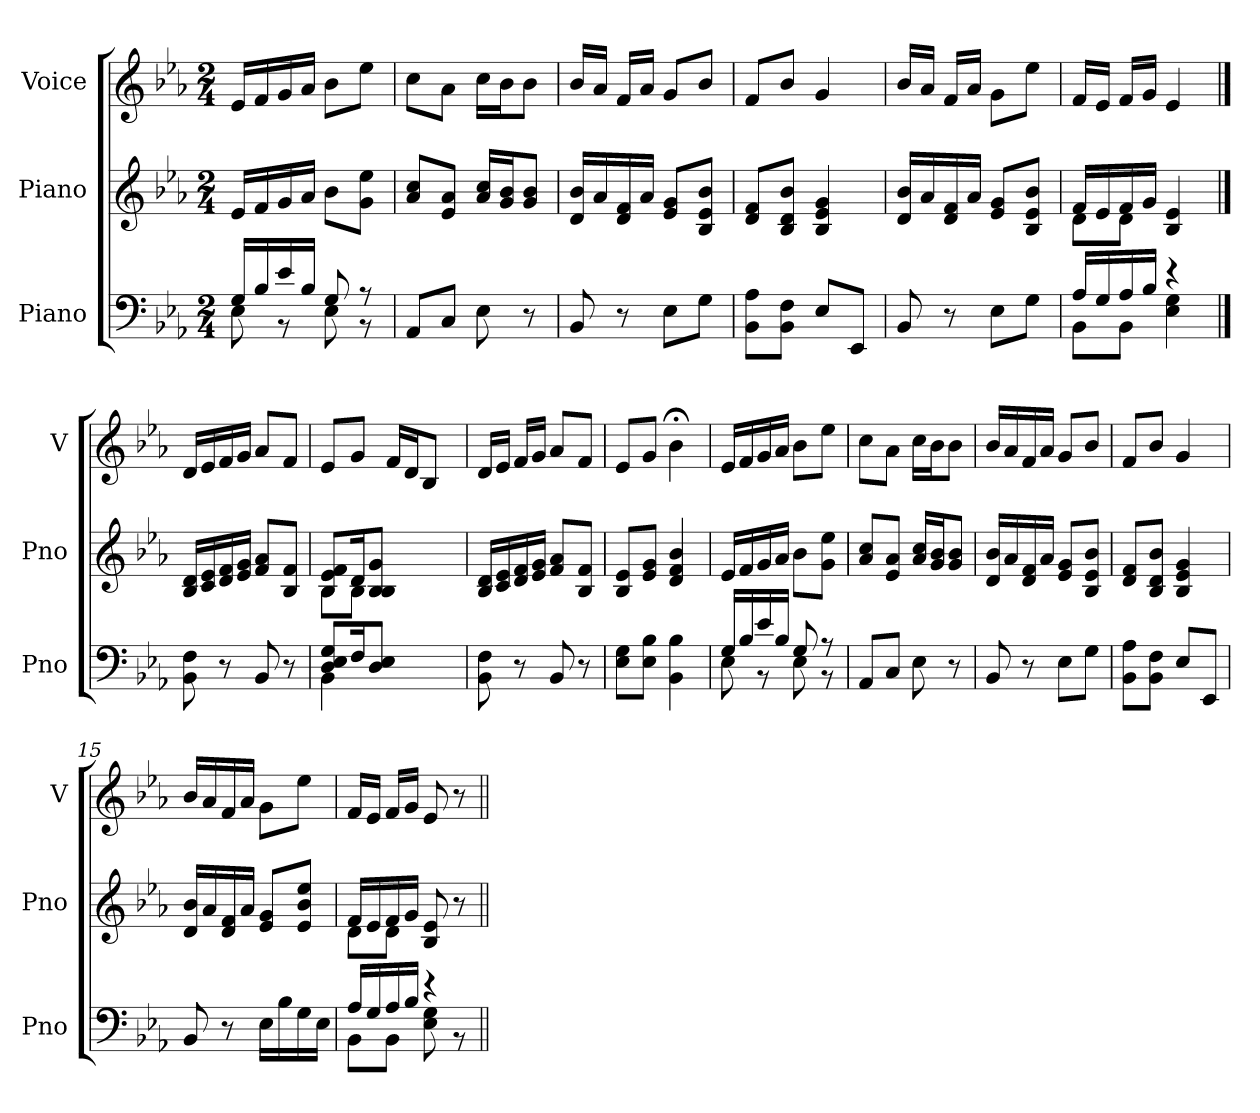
**kern	**kern	**kern
*part3	*part2	*part1
*staff3	*staff2	*staff1
*I"Piano	*I"Piano	*I"Voice
*I'Pno	*I'Pno	*I'V
*clefF4	*clefG2	*clefG2
*k[b-e-a-]	*k[b-e-a-]	*k[b-e-a-]
*M2/4	*M2/4	*M2/4
*MM60	*MM60	*MM60
=1	=1	=1
*^	*	*
16G/LL	8E-\	16e-/LL	16e-/LL
16B-/	.	16f/	16f/
16e-/	8r	16g/	16g/
16B-/JJ	.	16a-/JJ	16a-/JJ
8G/	8E-\	8b-\L	8b-\L
8r	8r	8g\ 8ee-\J	8ee-\J
*v	*v	*	*
=2	=2	=2
8AA-/L	8a-/ 8cc/L	8cc\L
8C/J	8e-/ 8a-/J	8a-\J
8E-\	16a-/ 16cc/LL	16cc\LL
.	16g/ 16b-/J	16b-\J
8r	8g/ 8b-/J	8b-\J
=3	=3	=3
8BB-/	16d/ 16b-/LL	16b-/LL
.	16a-/	16a-/JJ
8r	16d/ 16f/	16f/LL
.	16a-/JJ	16a-/JJ
8E-\L	8e-/ 8g/L	8g/L
8G\J	8B-/ 8e-/ 8b-/J	8b-/J
=4	=4	=4
8BB-\ 8A-\L	8d/ 8f/L	8f/L
8BB-\ 8F\J	8B-/ 8d/ 8b-/J	8b-/J
8E-/L	4B-/ 4e-/ 4g/	4g/
8EE-/J	.	.
=5	=5	=5
8BB-/	16d/ 16b-/LL	16b-/LL
.	16a-/	16a-/JJ
8r	16d/ 16f/	16f/LL
.	16a-/JJ	16a-/JJ
8E-\L	8e-/ 8g/L	8g\L
8G\J	8B-/ 8e-/ 8b-/J	8ee-\J
=6	=6	=6
*^	*^	*
16A-/LL	8BB-\L	16f/LL	8d\L	16f/LL
16G/	.	16e-/	.	16e-/JJ
16A-/	8BB-\J	16f/	8d\J	16f/LL
16B-/JJ	.	16g/JJ	.	16g/JJ
4r	4E-\ 4G\	4B-/ 4e-/	4ryy	4e-/
*v	*v	*	*	*
*	*v	*v	*
==7	==7	==7
8BB-\ 8F\	16B-/ 16d/LL	16d/LL
.	16c/ 16e-/	16e-/
8r	16d/ 16f/	16f/
.	16e-/ 16g/JJ	16g/JJ
8BB-/	8f/ 8a-/L	8a-/L
8r	8B-/ 8f/J	8f/J
!!LO:LB:g=z
=8	=8	=8
*^	*^	*
8D/ 8E-/ 8G/L	4BB-\	8B-/ 8e-/ 8f/L	8B-\L	8e-/L
16F/K	.	16d/K	8B-\J	8g/J
8D/ 8E-/J	.	8B-/ 8B-/ 8g/J	.	.
.	4ryy	.	4ryy	16f/LL
4ryy	.	4ryy	.	16d/J
.	.	.	.	8B-/J
.	16ryy	.	16ryy	16ryy
*v	*v	*	*	*
*	*v	*v	*
=9	=9	=9
8BB-\ 8F\	16B-/ 16d/LL	16d/LL
.	16c/ 16e-/	16e-/JJ
8r	16d/ 16f/	16f/LL
.	16e-/ 16g/JJ	16g/JJ
8BB-/	8f/ 8a-/L	8a-/L
8r	8B-/ 8f/J	8f/J
=10	=10	=10
8E-\ 8G\L	8B-/ 8e-/L	8e-/L
8E-\ 8B-\J	8e-/ 8g/J	8g/J
4BB-\ 4B-\	4d/ 4f/ 4b-/	4b-;\
=11	=11	=11
*^	*	*
16G/LL	8E-\	16e-/LL	16e-/LL
16B-/	.	16f/	16f/
16e-/	8r	16g/	16g/
16B-/JJ	.	16a-/JJ	16a-/JJ
8G/	8E-\	8b-\L	8b-\L
8r	8r	8g\ 8ee-\J	8ee-\J
*v	*v	*	*
=12	=12	=12
8AA-/L	8a-/ 8cc/L	8cc\L
8C/J	8e-/ 8a-/J	8a-\J
8E-\	16a-/ 16cc/LL	16cc\LL
.	16g/ 16b-/J	16b-\J
8r	8g/ 8b-/J	8b-\J
=13	=13	=13
8BB-/	16d/ 16b-/LL	16b-/LL
.	16a-/	16a-/
8r	16d/ 16f/	16f/
.	16a-/JJ	16a-/JJ
8E-\L	8e-/ 8g/L	8g/L
8G\J	8B-/ 8e-/ 8b-/J	8b-/J
=14	=14	=14
8BB-\ 8A-\L	8d/ 8f/L	8f/L
8BB-\ 8F\J	8B-/ 8d/ 8b-/J	8b-/J
8E-/L	4B-/ 4e-/ 4g/	4g/
8EE-/J	.	.
!!LO:LB:g=z
=15	=15	=15
8BB-/	16d/ 16b-/LL	16b-/LL
.	16a-/	16a-/
8r	16d/ 16f/	16f/
.	16a-/JJ	16a-/JJ
16E-\LL	8e-/ 8g/L	8g\L
16B-\	.	.
16G\	8e-/ 8b-/ 8ee-/J	8ee-\J
16E-\JJ	.	.
=16	=16	=16
*^	*^	*
16A-/LL	8BB-\L	16f/LL	8d\L	16f/LL
16G/	.	16e-/	.	16e-/JJ
16A-/	8BB-\J	16f/	8d\J	16f/LL
16B-/JJ	.	16g/JJ	.	16g/JJ
4r	8E-\ 8G\	8B-/ 8e-/	4ryy	8e-/
.	8r	8r	.	8r
*v	*v	*	*	*
*	*v	*v	*
=||	=||	=||
*-	*-	*-
